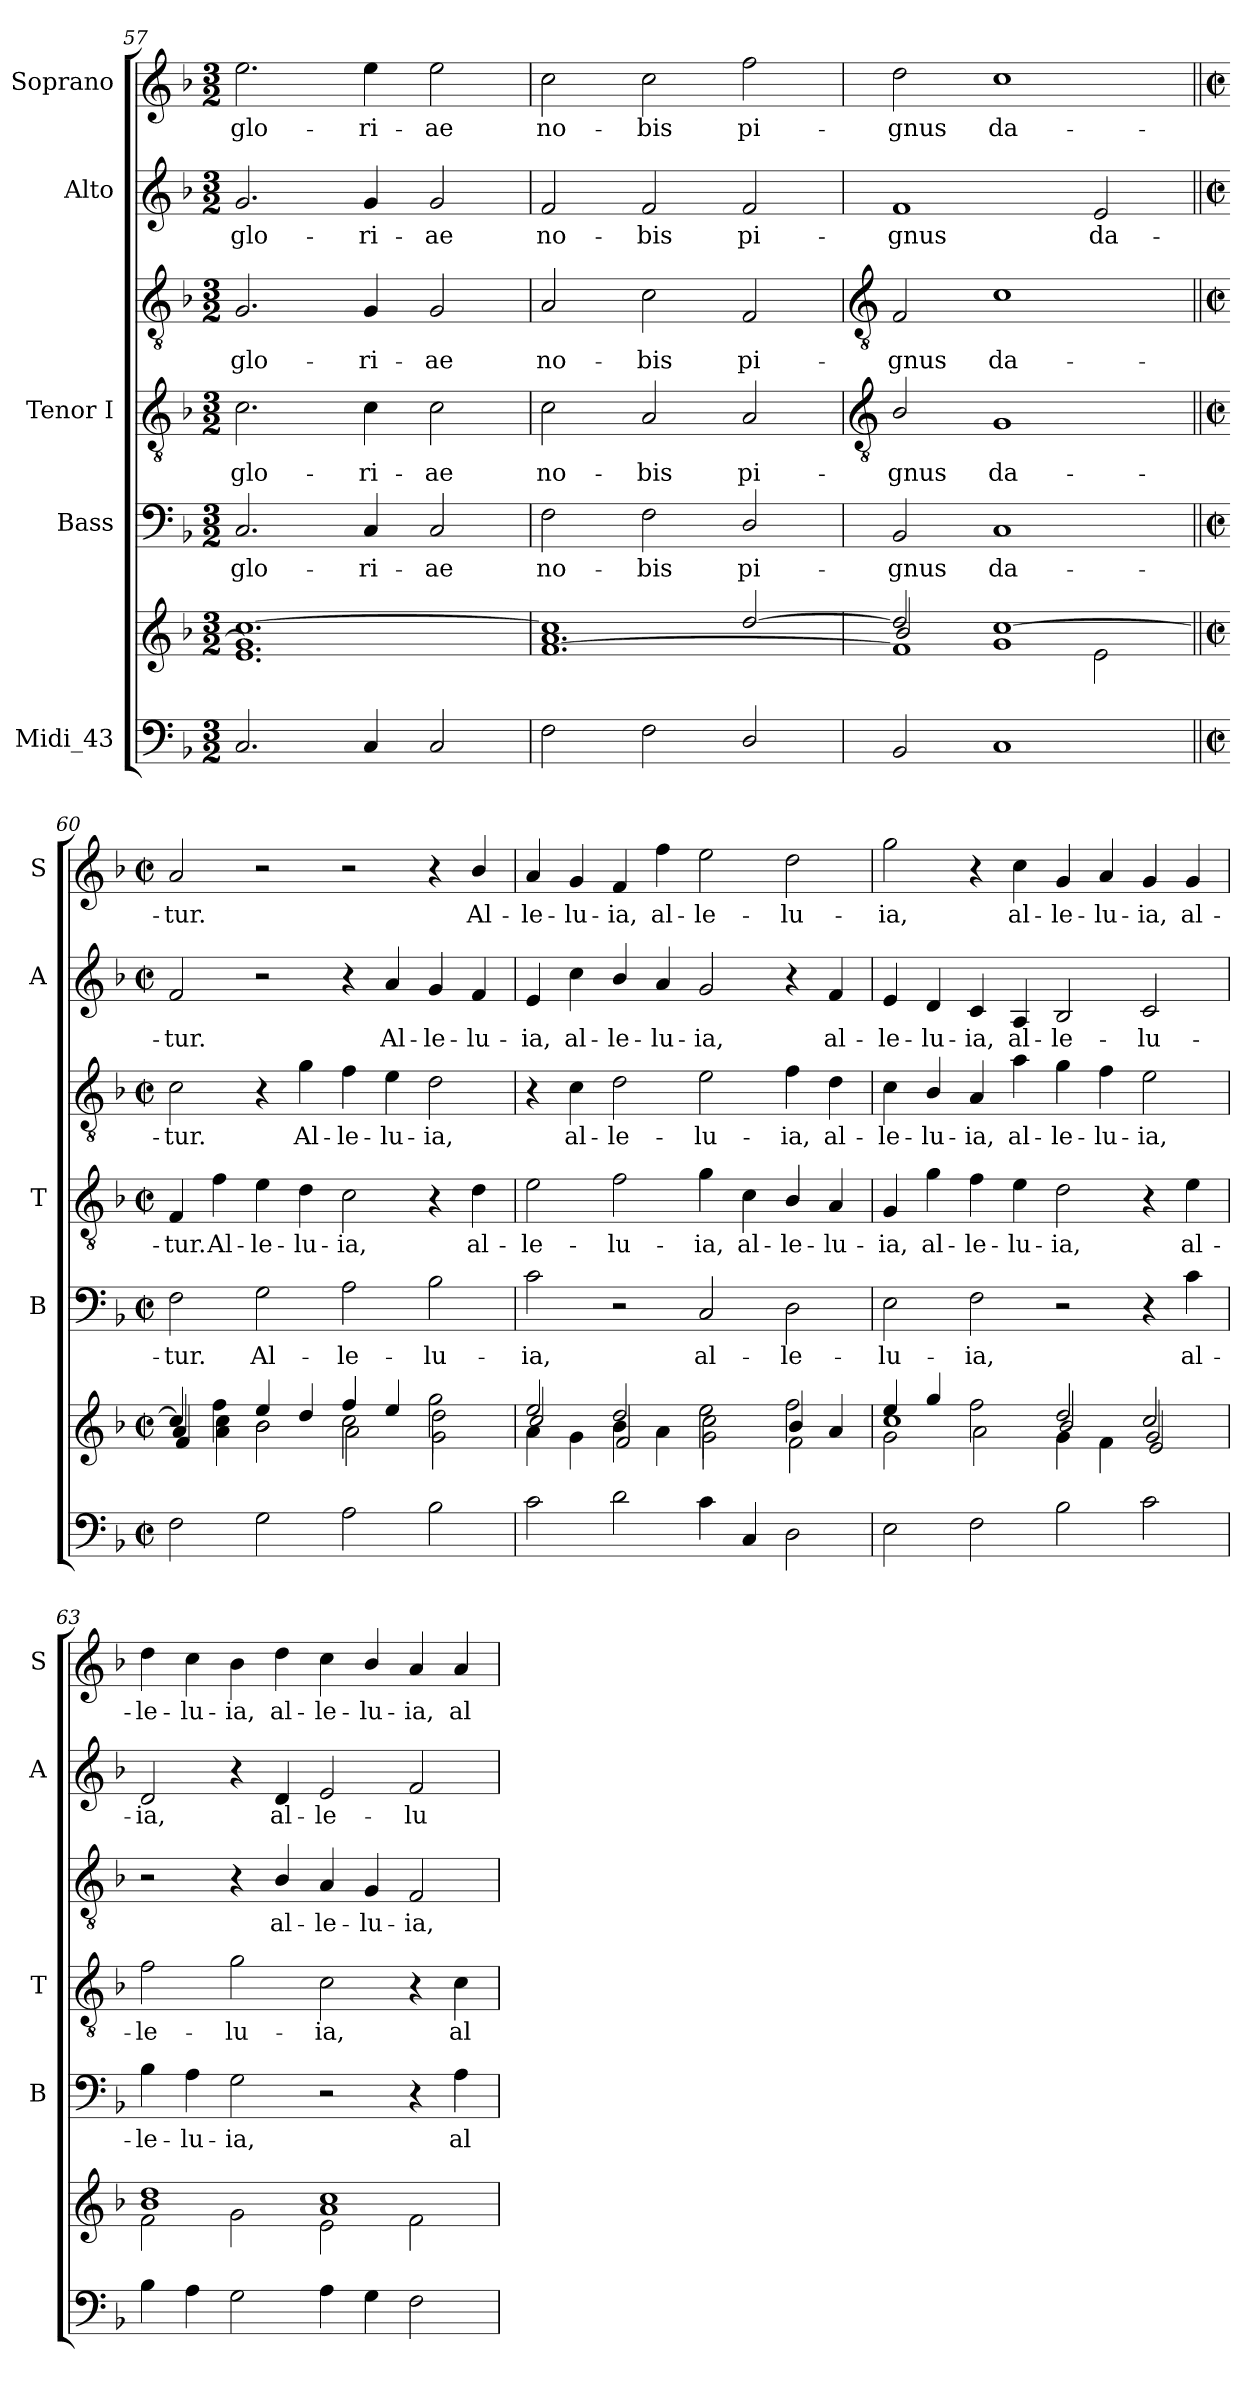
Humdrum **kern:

**kern	**kern	**kern	**text	**kern	**text	**kern	**text	**kern	**text	**kern	**text
*part5	*part5	*part4	*part4	*part3	*part3	*part3	*part3	*part2	*part2	*part1	*part1
*staff7	*staff6	*staff5	*staff5	*staff4	*staff4	*staff3	*staff3	*staff2	*staff2	*staff1	*staff1
*I"Midi_43	*	*I"Bass	*	*I"Tenor I	*	*	*	*I"Alto	*	*I"Soprano	*
*	*	*I'B	*	*I'T	*	*	*	*I'A	*	*I'S	*
*clefF4	*clefG2	*clefF4	*	*clefGv2	*	*clefGv2	*	*clefG2	*	*clefG2	*
*k[b-]	*k[b-]	*k[b-]	*	*k[b-]	*	*k[b-]	*	*k[b-]	*	*k[b-]	*
*F:	*F:	*F:	*	*F:	*	*F:	*	*F:	*	*F:	*
*M3/2	*M3/2	*M3/2	*	*M3/2	*	*M3/2	*	*M3/2	*	*M3/2	*
=57	=57	=57	=57	=57	=57	=57	=57	=57	=57	=57	=57
*	*^	*	*	*	*	*	*	*	*	*	*
*	*	*^	*	*	*	*	*	*	*	*	*	*
!	!	!	!	!	!LO:LY:b	!	!LO:LY:b	!	!LO:LY:b	!	!LO:LY:b	!	!LO:LY:b
2.C	[1.cc/	1.g\]	1.e\	2.C	glo-	2.c	glo-	2.G	glo-	2.g	glo-	2.ee	glo-
!	!	!	!	!	!LO:LY:b	!	!LO:LY:b	!	!LO:LY:b	!	!LO:LY:b	!	!LO:LY:b
4C	.	.	.	4C	-ri-	4c	-ri-	4G	-ri-	4g	-ri-	4ee	-ri-
!	!	!	!	!	!LO:LY:b	!	!LO:LY:b	!	!LO:LY:b	!	!LO:LY:b	!	!LO:LY:b
2C	.	.	.	2C	-ae	2c	-ae	2G	-ae	2g	-ae	2ee	-ae
=58	=58	=58	=58	=58	=58	=58	=58	=58	=58	=58	=58	=58	=58
!	!	!	!	!	!LO:LY:b	!	!LO:LY:b	!	!LO:LY:b	!	!LO:LY:b	!	!LO:LY:b
2F	1cc/]	1.a\	[1.f\	2F	no-	2c	-no-	2A	no-	2f	no-	2cc	no-
!	!	!	!	!	!LO:LY:b	!	!LO:LY:b	!	!LO:LY:b	!	!LO:LY:b	!	!LO:LY:b
2F	.	.	.	2F	-bis	2A	-bis	2c	-bis	2f	-bis	2cc	-bis
!	!	!	!	!	!LO:LY:b	!	!LO:LY:b	!	!LO:LY:b	!	!LO:LY:b	!	!LO:LY:b
2D/	[2dd/	.	.	2D/	pi-	2A	pi-	2F	pi-	2f	pi-	2ff	pi-
!!LO:LB:g=z
=59	=59	=59	=59	=59	=59	=59	=59	=59	=59	=59	=59	=59	=59
*	*	*	*	*	*	*clefGv2	*	*clefGv2	*	*	*	*	*
!	!	!	!	!	!LO:LY:b	!	!LO:LY:b	!	!LO:LY:b	!	!LO:LY:b	!	!LO:LY:b
2BB-	2dd/]	2b-/	1f\]	2BB-	-gnus	2B-/	-gnus	2F	-gnus	1f	-gnus	2dd	-gnus
!	!	!	!	!	!LO:LY:b	!	!LO:LY:b	!	!LO:LY:b	!	!	!	!LO:LY:b
1C	[1cc/	1g\	.	1C	da-	1G	da-	1c	da-	.	.	1cc	da-
!	!	!	!	!	!	!	!	!	!	!	!LO:LY:b	!	!
.	.	.	2e\	.	.	.	.	.	.	2e	da-	.	.
=60||	=60||	=60||	=60||	=60||	=60||	=60||	=60||	=60||	=60||	=60||	=60||	=60||	=60||
*M4/2	*M4/2	*	*	*M4/2	*	*M4/2	*	*M4/2	*	*M4/2	*	*M4/2	*
*met(c|)	*met(c|)	*	*	*met(c|)	*	*met(c|)	*	*met(c|)	*	*met(c|)	*	*met(c|)	*
!	!	!	!	!	!LO:LY:b	!	!LO:LY:b	!	!LO:LY:b	!	!LO:LY:b	!	!LO:LY:b
2F	4cc/]	4a/	4f/	2F	-tur.	4F	tur.	2c	-tur.	2f	-tur.	2a	-tur.
!	!	!	!	!	!	!	!LO:LY:b	!	!	!	!	!	!
.	4ff\	4cc\	4a\	.	.	4f	Al-	.	.	.	.	.	.
!	!	!	!	!	!LO:LY:b	!	!LO:LY:b	!	!	!	!	!	!
2G	4ee/	2b-\	2b-\	2G	Al-	4e	-le-	4r	.	2r	.	2r	.
!	!	!	!	!	!	!	!LO:LY:b	!	!LO:LY:b	!	!	!	!
.	4dd/	.	.	.	.	4d	-lu-	4g	Al-	.	.	.	.
!	!	!	!	!	!LO:LY:b	!	!LO:LY:b	!	!LO:LY:b	!	!	!	!
2A	4ff/	2cc\	2a\	2A	-le-	2c	-ia,	4f	-le-	4r	.	2r	.
!	!	!	!	!	!	!	!	!	!LO:LY:b	!	!LO:LY:b	!	!
.	4ee/	.	.	.	.	.	.	4e	-lu-	4a	Al-	.	.
!	!	!	!	!	!LO:LY:b	!	!	!	!LO:LY:b	!	!LO:LY:b	!	!
2B-	2gg\	2dd\	2g\	2B-	-lu-	4r	.	2d	-ia,	4g	-le-	4r	.
!	!	!	!	!	!	!	!LO:LY:b	!	!	!	!LO:LY:b	!	!LO:LY:b
.	.	.	.	.	.	4d	al-	.	.	4f	-lu-	4b-/	Al-
=61	=61	=61	=61	=61	=61	=61	=61	=61	=61	=61	=61	=61	=61
!	!	!	!	!	!LO:LY:b	!	!LO:LY:b	!	!	!	!LO:LY:b	!	!LO:LY:b
2c	2ee/	2cc/	4a\	2c	-ia,	2e	-le-	4r	.	4e	-ia,	4a	-le-
!	!	!	!	!	!	!	!	!	!LO:LY:b	!	!LO:LY:b	!	!LO:LY:b
.	.	.	4g\	.	.	.	.	4c	-al-	4cc	al-	4g	-lu-
!	!	!	!	!	!	!	!LO:LY:b	!	!LO:LY:b	!	!LO:LY:b	!	!LO:LY:b
2d	2dd/	4b-\	2f/	2r	.	2f	-lu-	2d	-le-	4b-/	-le-	4f	-ia,
!	!	!	!	!	!	!	!	!	!	!	!LO:LY:b	!	!LO:LY:b
.	.	4a\	.	.	.	.	.	.	.	4a	-lu-	4ff	al-
!	!	!	!	!	!LO:LY:b	!	!LO:LY:b	!	!LO:LY:b	!	!LO:LY:b	!	!LO:LY:b
4c	2ee\	2cc\	2g\	2C	al-	4g	-ia,	2e	-lu-	2g	-ia,	2ee	-le-
!	!	!	!	!	!	!	!LO:LY:b	!	!	!	!	!	!
4C	.	.	.	.	.	4c	al-	.	.	.	.	.	.
!	!	!	!	!	!LO:LY:b	!	!LO:LY:b	!	!LO:LY:b	!	!	!	!LO:LY:b
2D	2ff\	4b-/	2f\	2D	-le-	4B-/	-le-	4f	-ia,	4r	.	2dd	-lu-
!	!	!	!	!	!	!	!LO:LY:b	!	!LO:LY:b	!	!LO:LY:b	!	!
.	.	4a/	.	.	.	4A	-lu-	4d	al-	4f	al-	.	.
=62	=62	=62	=62	=62	=62	=62	=62	=62	=62	=62	=62	=62	=62
!	!	!	!	!	!LO:LY:b	!	!LO:LY:b	!	!LO:LY:b	!	!LO:LY:b	!	!LO:LY:b
2E	4ee/	1cc\	2g\	2E	-lu-	4G	ia,	4c	-le-	4e	-le-	2gg	-ia,
!	!	!	!	!	!	!	!LO:LY:b	!	!LO:LY:b	!	!LO:LY:b	!	!
.	4gg/	.	.	.	.	4g	al-	4B-/	-lu-	4d	-lu-	.	.
!	!	!	!	!	!LO:LY:b	!	!LO:LY:b	!	!LO:LY:b	!	!LO:LY:b	!	!
2F	2ff\	.	2a\	2F	-ia,	4f	-le-	4A	-ia,	4c	-ia,	4r	.
!	!	!	!	!	!	!	!LO:LY:b	!	!LO:LY:b	!	!LO:LY:b	!	!LO:LY:b
.	.	.	.	.	.	4e	-lu-	4a	al-	4A	al-	4cc	al-
!	!	!	!	!	!	!	!LO:LY:b	!	!LO:LY:b	!	!LO:LY:b	!	!LO:LY:b
2B-	2dd/	2b-/	4g\	2r	.	2d	-ia,	4g	-le-	2B-	-le-	4g	-le-
!	!	!	!	!	!	!	!	!	!LO:LY:b	!	!	!	!LO:LY:b
.	.	.	4f\	.	.	.	.	4f	-lu-	.	.	4a	-lu-
!	!	!	!	!	!	!	!	!	!LO:LY:b	!	!LO:LY:b	!	!LO:LY:b
2c	2cc/	2g/	2e/	4r	.	4r	.	2e	-ia,	2c	-lu-	4g	-ia,
!	!	!	!	!	!LO:LY:b	!	!LO:LY:b	!	!	!	!	!	!LO:LY:b
.	.	.	.	4c	al-	4e	al-	.	.	.	.	4g	al-
=63	=63	=63	=63	=63	=63	=63	=63	=63	=63	=63	=63	=63	=63
!	!	!	!	!	!LO:LY:b	!	!LO:LY:b	!	!	!	!LO:LY:b	!	!LO:LY:b
4B-	1dd/	1b-\	2f\	4B-	-le-	2f	le-	2r	.	2d	-ia,	4dd	-le-
!	!	!	!	!	!LO:LY:b	!	!	!	!	!	!	!	!LO:LY:b
4A	.	.	.	4A	-lu-	.	.	.	.	.	.	4cc	-lu-
!	!	!	!	!	!LO:LY:b	!	!LO:LY:b	!	!	!	!	!	!LO:LY:b
2G	.	.	2g\	2G	-ia,	2g	-lu-	4r	.	4r	.	4b-	-ia,
!	!	!	!	!	!	!	!	!	!LO:LY:b	!	!LO:LY:b	!	!LO:LY:b
.	.	.	.	.	.	.	.	4B-/	-al-	4d	al-	4dd	al-
!	!	!	!	!	!	!	!LO:LY:b	!	!LO:LY:b	!	!LO:LY:b	!	!LO:LY:b
4A	1cc/	1a\	2e\	2r	.	2c	-ia,	4A	-le-	2e	-le-	4cc	-le-
!	!	!	!	!	!	!	!	!	!LO:LY:b	!	!	!	!LO:LY:b
4G	.	.	.	.	.	.	.	4G	-lu-	.	.	4b-/	-lu-
!	!	!	!	!	!	!	!	!	!LO:LY:b	!	!LO:LY:b	!	!LO:LY:b
2F	.	.	2f\	4r	.	4r	.	2F	-ia,	2f	-lu-	4a	-ia,
!	!	!	!	!	!LO:LY:b	!	!LO:LY:b	!	!	!	!	!	!LO:LY:b
.	.	.	.	4A	al-	4c	al-	.	.	.	.	4a	al-
*	*v	*v	*v	*	*	*	*	*	*	*	*	*	*
=	=	=	=	=	=	=	=	=	=	=	=
*-	*-	*-	*-	*-	*-	*-	*-	*-	*-	*-	*-
